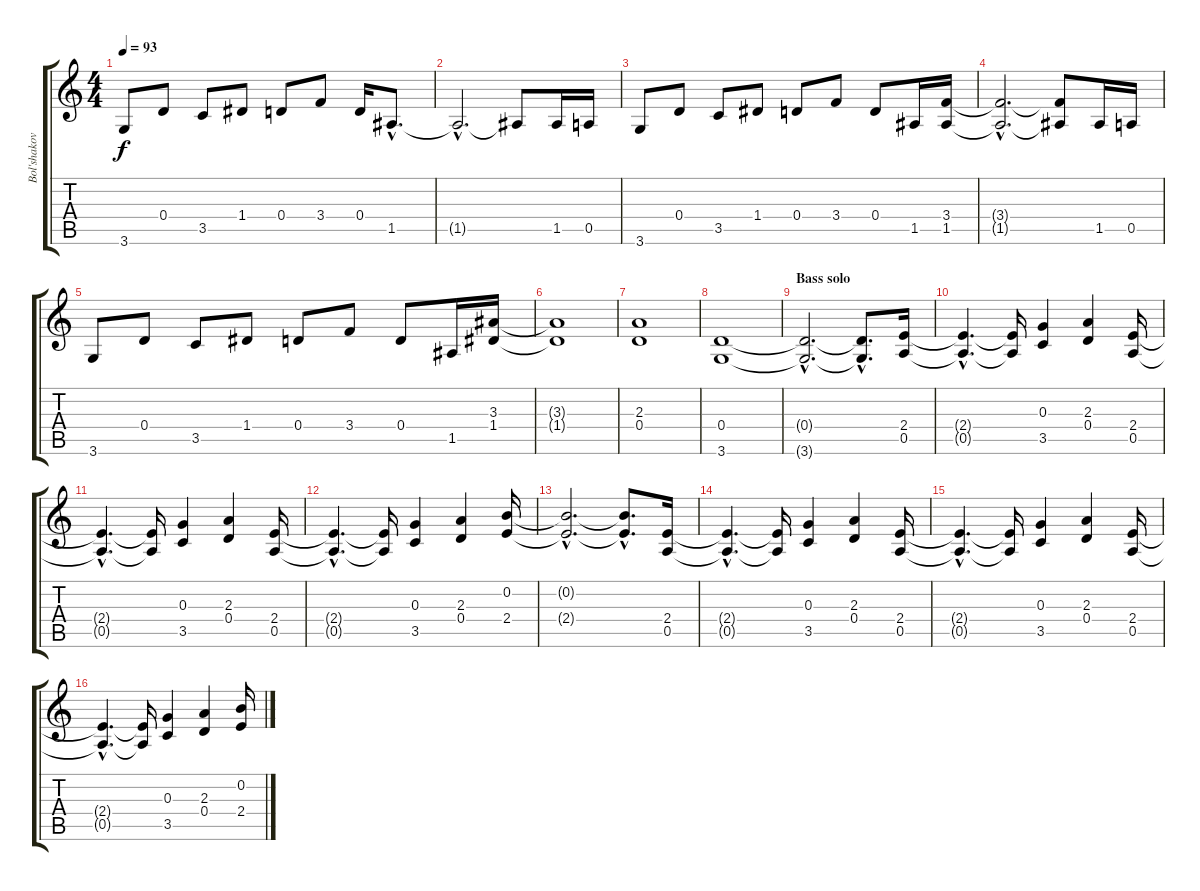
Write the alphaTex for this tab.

\track ("Bol'shakov" "Bol'shakov") {instrument distortionguitar}
\staff {score tabs}
\tuning (E4 B3 G3 D3 A2 E2) {hide}
\ts (4 4)
\tempo 93
\clef g2
\ks c
3.6.8{dy f} 0.4.8 3.5.8 1.4.8 0.4.8 3.4.8 0.4.16 1.5{hac}.8{d} |
1.5{hac t}.2{d} 1.5{t}.8 1.5.16 0.5.16 |
3.6.8 0.4.8 3.5.8 1.4.8 0.4.8 3.4.8 0.4.8 1.5.16 (3.4 1.5).16 |
(3.4{hac t} 1.5{hac t}).2{d} (3.4{t} 1.5{t}).8 1.5.16 0.5.16 |
3.6.8 0.4.8 3.5.8 1.4.8 0.4.8 3.4.8 0.4.8 1.5.16 (3.3 1.4).16 |
(3.3{t} 1.4{t}).1 |
(2.3 0.4).1 |
(0.4 3.6).1 |
\section ("" "Bass solo")
(0.4{hac t} 3.6{hac t}).2{d volume 11} (0.4{hac t} 3.6{hac t}).8{d} (2.4 0.5).16 |
(2.4{hac t} 0.5{hac t}).4{d} (2.4{t} 0.5{t}).16 (0.3 3.5).4 (2.3 0.4).4 (2.4 0.5).16 |
(2.4{hac t} 0.5{hac t}).4{d} (2.4{t} 0.5{t}).16 (0.3 3.5).4 (2.3 0.4).4 (2.4 0.5).16 |
(2.4{hac t} 0.5{hac t}).4{d} (2.4{t} 0.5{t}).16 (0.3 3.5).4 (2.3 0.4).4 (0.2 2.4).16 |
(0.2{hac t} 2.4{hac t}).2{d} (0.2{hac t} 2.4{hac t}).8{d} (2.4 0.5).16 |
(2.4{hac t} 0.5{hac t}).4{d} (2.4{t} 0.5{t}).16 (0.3 3.5).4 (2.3 0.4).4 (2.4 0.5).16 |
(2.4{hac t} 0.5{hac t}).4{d} (2.4{t} 0.5{t}).16 (0.3 3.5).4 (2.3 0.4).4 (2.4 0.5).16 |
(2.4{hac t} 0.5{hac t}).4{d} (2.4{t} 0.5{t}).16 (0.3 3.5).4 (2.3 0.4).4 (0.2 2.4).16
